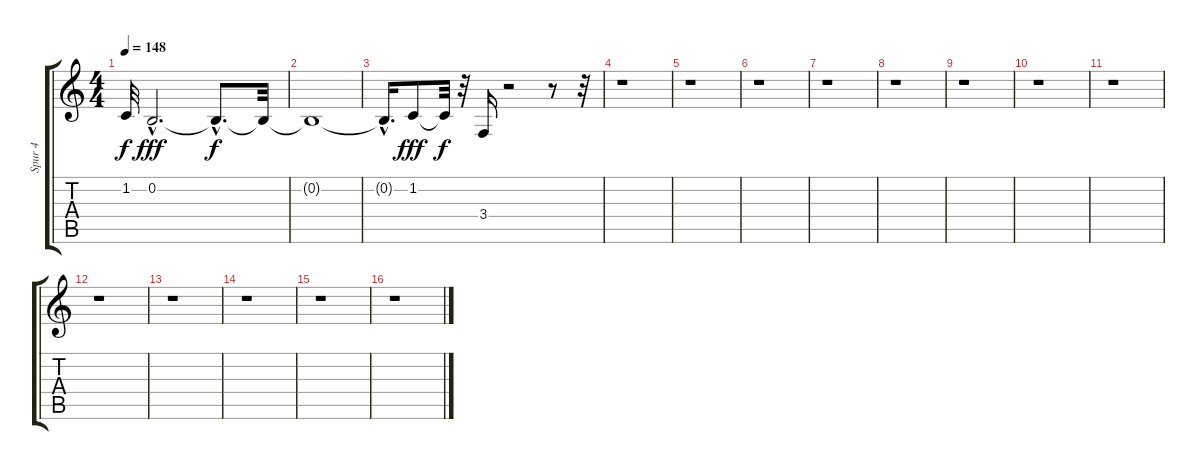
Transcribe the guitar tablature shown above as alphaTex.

\track ("Spur 4" "Spur 4") {instrument tenorsax}
\staff {score tabs}
\tuning (E4 B3 G3 D3 A2 E2) {hide}
\ts (4 4)
\tempo 148
\clef g2
\ks c
1.2{t}.32{dy f} 0.2{hac}.2{d dy fff} 0.2{hac t}.8{d dy f} 0.2{t}.32 |
0.2{t}.1 |
0.2{hac t}.16{d} 1.2.8{dy fff volume 15} 1.2{t}.32{dy f} r.32 3.4.16{volume 15} r.2 r.8 r.32 |
r.1 |
r.1 |
r.1 |
r.1 |
r.1 |
r.1 |
r.1 |
r.1 |
r.1 |
r.1 |
r.1 |
r.1 |
r.1
